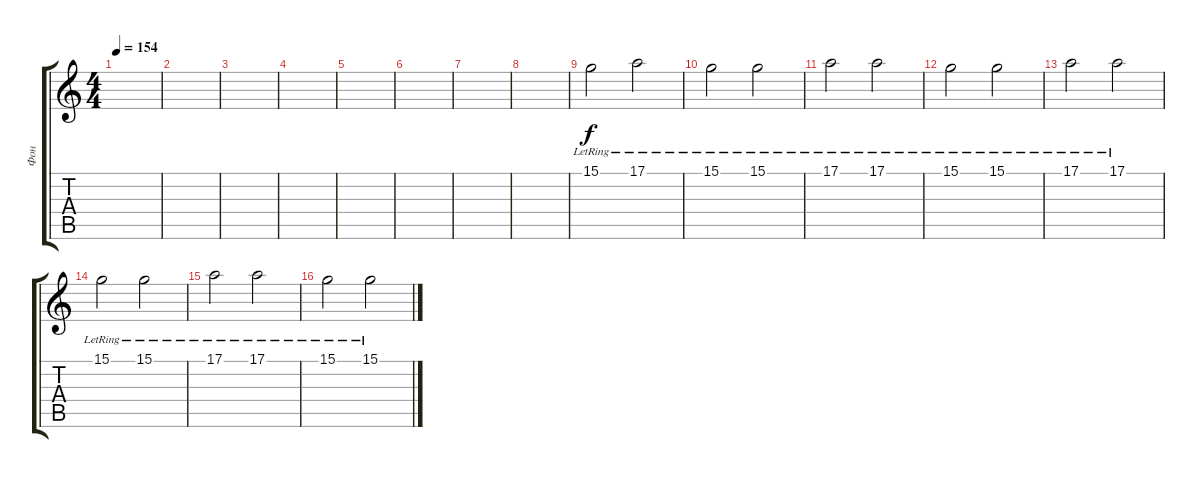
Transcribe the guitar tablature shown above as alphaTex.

\track ("Фон" "Фон") {instrument fx3crystal}
\staff {score tabs}
\tuning (E4 B3 G3 D3 A2 E2) {hide}
\ts (4 4)
\tempo 154
\clef g2
\ks c
|
|
|
|
|
|
|
|
15.1{lr}.2 17.1{lr}.2 |
15.1{lr}.2 15.1{lr}.2 |
17.1{lr}.2 17.1{lr}.2 |
15.1{lr}.2 15.1{lr}.2 |
17.1{lr}.2 17.1{lr}.2 |
15.1{lr}.2 15.1{lr}.2 |
17.1{lr}.2 17.1{lr}.2 |
15.1{lr}.2 15.1{lr}.2
